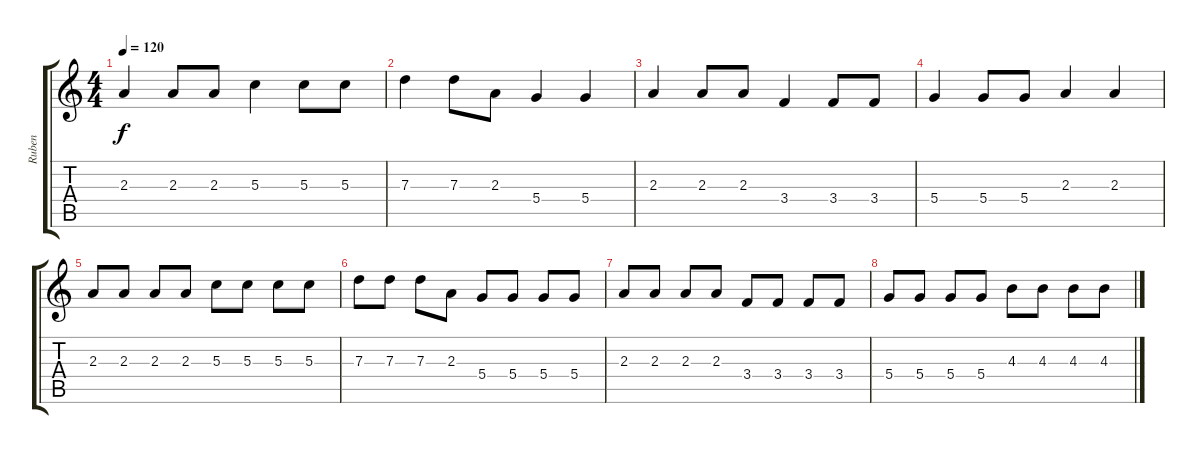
\track ("Ruben" "Ruben") {instrument electricbassfinger}
\staff {score tabs}
\tuning (E4 B3 G3 D3 A2 E2) {hide}
\ts (4 4)
\tempo 120
\clef g2
\ks c
2.3.4{dy f} 2.3.8 2.3.8 5.3.4 5.3.8 5.3.8 |
7.3.4 7.3.8 2.3.8 5.4.4 5.4.4 |
2.3.4 2.3.8 2.3.8 3.4.4 3.4.8 3.4.8 |
5.4.4 5.4.8 5.4.8 2.3.4 2.3.4 |
2.3.8 2.3.8 2.3.8 2.3.8 5.3.8 5.3.8 5.3.8 5.3.8 |
7.3.8 7.3.8 7.3.8 2.3.8 5.4.8 5.4.8 5.4.8 5.4.8 |
2.3.8 2.3.8 2.3.8 2.3.8 3.4.8 3.4.8 3.4.8 3.4.8 |
5.4.8 5.4.8 5.4.8 5.4.8 4.3.8 4.3.8 4.3.8 4.3.8
